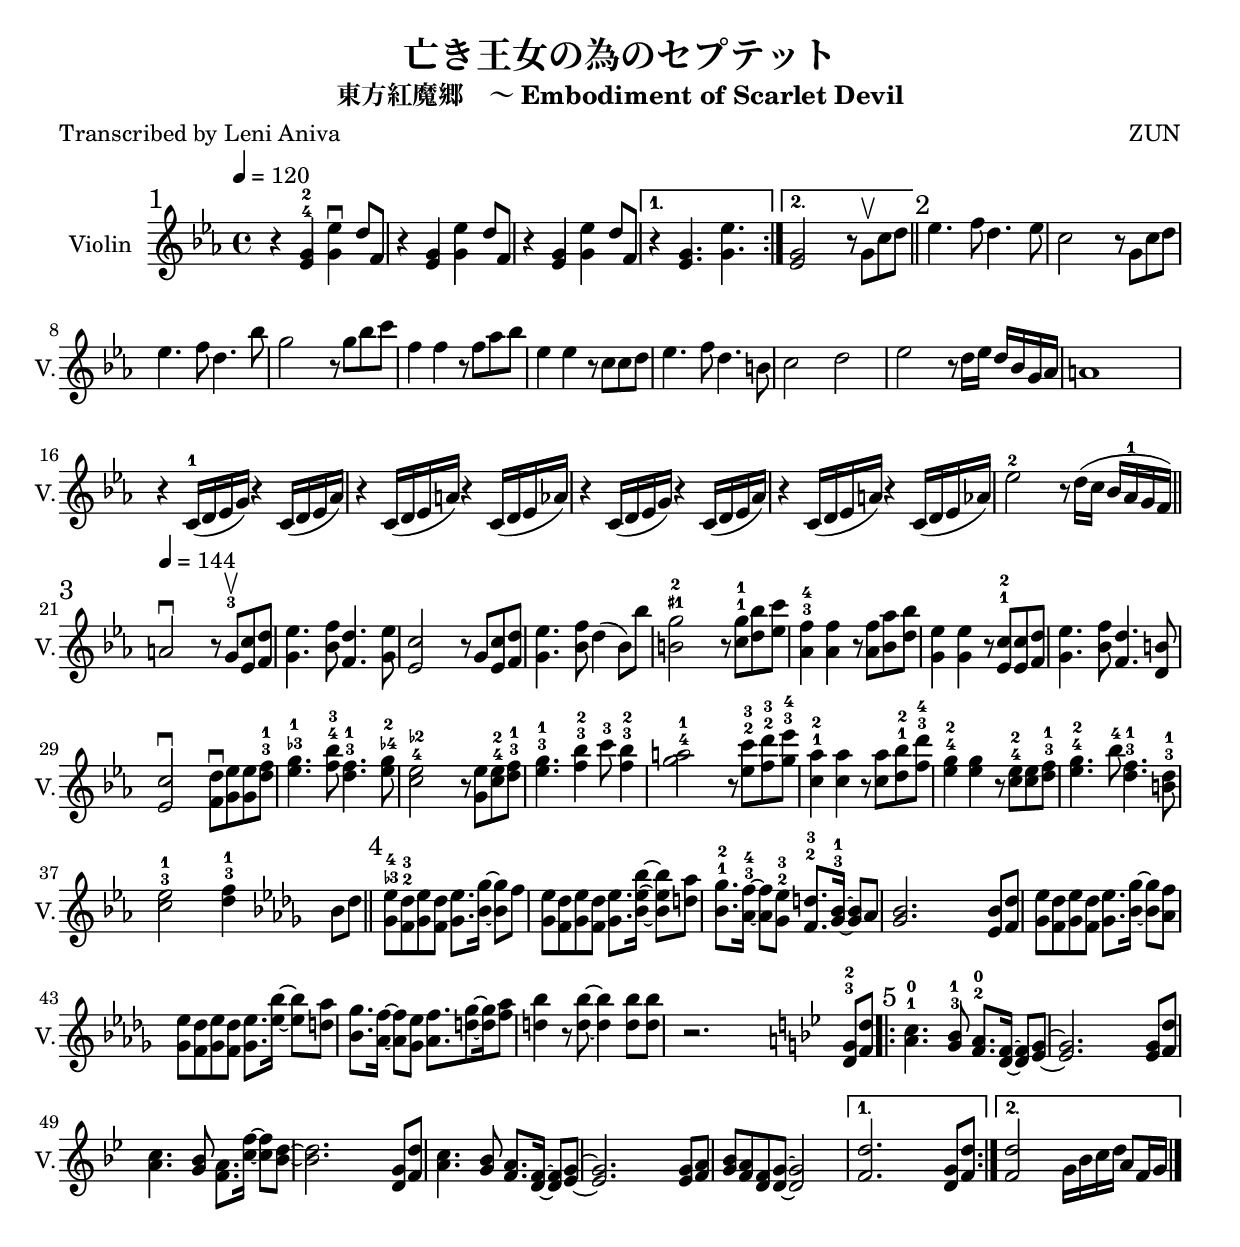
\version "2.24.0"
\language "english"
\header {
	title = "亡き王女の為のセプテット"
	subtitle = "東方紅魔郷　～ Embodiment of Scarlet Devil"
	composer = "ZUN"
	poet = "Transcribed by Leni Aniva"
}
violin = \new Staff \with {
	instrumentName = "Violin"
	shortInstrumentName = "V."
	midiInstrument = "violin"
}
\fixed c'' {
	\tempo 4 = 120
	\time 4/4
	\key c \minor

	\section
	\sectionLabel "1"
	
	\repeat volta 2 {
		r4 <ef, g,>-4-2 <g, ef>\downbow d8 f, | r4 <ef, g,> <g, ef> d8 f, |
		r4 <ef, g,> <g, ef> d8 f, |
		\alternative {
		\volta 1 { r4 <ef, g,>4. <g, ef>4. | }
		\volta 2 { <ef, g,>2    r8 g,\upbow c d  | }
		}
	}
	\section
	\sectionLabel "2"
	ef4. f8 d4.    ef8 | c2    r8 g, c d  |
	ef4. f8 d4.    bf8 | g2    r8 g bf c' |
	f4    4 r8 f af bf | ef4 4 r8 c c d   |
	ef4. f8 d4.    b,8 | c2    d          |
	ef2     r8 d16 ef d bf, g, af, | a,1  |
	r4 c,16-1(d, ef, g,) r4 c,16(d, ef, af,) | r4 c,16(d, ef, a,) r4 c,16(d, ef, af,) |
	r4 c,16(d, ef, g,) r4 c,16(d, ef, af,) | r4 c,16(d, ef, a,) r4 c,16(d, ef, af,) |
	ef2-2 r8 d16(c bf, af,-1 g, f,) |

	\tempo 4 = 144

	\section
	\sectionLabel "3"

	a,2\downbow r8 g,-3\upbow <ef, c> <f, d> | <g, ef>4. <bf, f>8  <f, d>4. <g, ef>8 |
	<ef, c>2    r8 g,       <ef, c> <f, d> | <g, ef>4. <bf, f>8    d4( bf,8) bf8   |
	<b,  g>2\finger"♯1"-2 r8 <c g>-1-1 <d  bf> <ef c'>| <af, f>4-3-4 4 r8 <af, f> <bf, af> <d bf> |
	<g, ef>4 4  r8 <ef, c>8-1-2 8   <f, d> | <g, ef>4. <bf, f>8 <f, d>4. <d, b,>8  |
	<ef, c>2\downbow <f, d>8\downbow <g, ef>8 8 <d f>-3-1 |
	            <ef g>4.\finger"♭3"-1 <f bf>8-4-3 <d f>4.-3-1 <ef g>8\finger"♭4"-2 |
	<c  ef>2-4\finger"♭2" r8 <g, ef>8 <c ef>-4-2 <d f>-3-1 |
	                                        <ef g>4.-3-1 <f  bf>4-3-2 c'8-3 <f bf>4-3-2 |
	<g a>2-4-1 r8 <ef c'>8-2-3 <f d'>-2-3 <g ef'>-3-4 |
	                                        <c af>4-1-2 4 r8 8 <d bf>-1-2 <f d'>-3-4 |
	<ef g>4-4-2 4 r8 <c ef>8-4-2 8 <d f>-3-1 | <ef g>4.-4-2 bf8-4 <d f>4.-3-1 <b, d>8-3-1 |
	<c ef>2-3-1 <d f>4-3-1  \key bf \minor bf,8 df |
	\section
	\sectionLabel "4"
	<gf, ef>\finger"♭3"-4 <f, df>-2-3 <gf, ef> <f, df> <gf, ef>8. <bf, gf>16~ 8 f8 |
	<gf, ef> <f, df> <gf, ef> <f, df> <gf, ef>8. <bf, ef bf>16~ 8 <d  af>8 |
	<bf, gf>8.-1-2 <af, f>16~-3-4 8 <gf, ef>-2-3 <f, d>8.-2-3  <gf, bf,>16~-3-1 8 af,8 |
	<gf, bf,>2.                                      <ef, bf,>8 <f, df> |
	<gf, ef> <f, df> <gf, ef> <f, df> <gf, ef>8. <bf, gf>16~ 8 <af, f>8 |
	<gf, ef> <f, df> <gf, ef> <f, df> <gf, ef>8. <ef  bf>16~ 8 <d  af>8 |
	<bf, gf>8. <af, f>16~ 8 <gf, ef> <af, f>8. <d gf>8~ 16 <f af>8 |
	<d bf>4 r8 8~ 4 8 8

	r2. \key g \minor <d, g,>8-3-2 <f, d> |
	\section
	\sectionLabel "5"
	\repeat volta 2 {
		<a, c>4.-1-0 <g, bf,>8-3-1 <f, a,>8.-2-0 <d, f,>16~ 8 <ef, g,>8~ | 2. 8 <f, d>8 |
		<a, c>4. <g, bf,>8 <f, a,>8. <c  f >16~ 8 <bf, d >8~ | 2. <d, g,>8 <f, d> |
		<a, c>4. <g, bf,>8 <f, a,>8. <d, f,>16~ 8 <ef, g,>8~ | 2. 8 <f, a,>8 |
		<g, bf,>8 <f, a,> <d, f,>8 <d, g,>8~ 2 |
		\alternative {
		\volta 1 { <f, d>2. <d, g,>8 <f, d> }
		\volta 2 { <f, d>2 g,16 bf, c d a,8 f,16 g, }
		}
	}

	\fine
}
\score {
	\violin
	\layout {
		\context {
			\Score
			proportionalNotationDuration = #(ly:make-moment 1/4)
			\override SpacingSpanner.uniform-stretching = ##t
			\override SpacingSpanner.strict-grace-spacing = ##t
		}
	}
}
\score {
	\unfoldRepeats {
		\violin
	}
	\midi {  }
}
